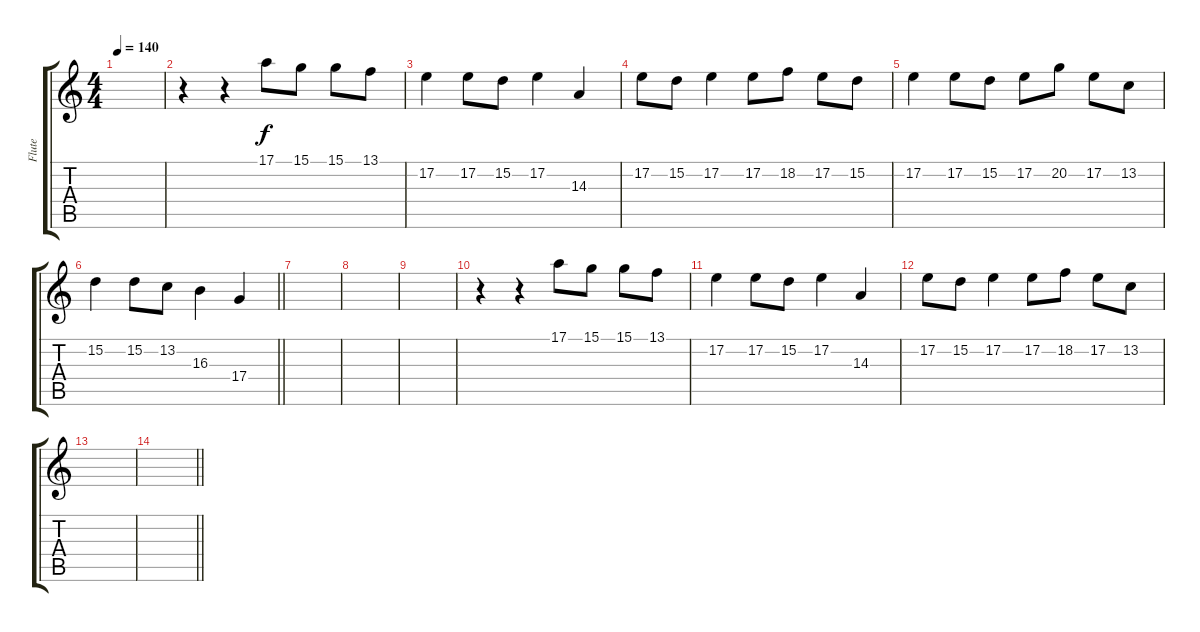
\track ("Flute" "Flute") {instrument recorder}
\staff {score tabs}
\tuning (E4 B3 G3 D3 A2 E2) {hide}
\ts (4 4)
\tempo 140
\clef g2
\ks c
|
r.4 r.4 17.1.8 15.1.8 15.1.8 13.1.8 |
17.2.4 17.2.8 15.2.8 17.2.4 14.3.4 |
17.2.8 15.2.8 17.2.4 17.2.8 18.2.8 17.2.8 15.2.8 |
17.2.4 17.2.8 15.2.8 17.2.8 20.2.8 17.2.8 13.2.8 |
\barLineRight lightlight
15.2.4 15.2.8 13.2.8 16.3.4 17.4.4 |
|
|
|
r.4 r.4 17.1.8 15.1.8 15.1.8 13.1.8 |
17.2.4 17.2.8 15.2.8 17.2.4 14.3.4 |
17.2.8 15.2.8 17.2.4 17.2.8 18.2.8 17.2.8 13.2.8 |
|
\barLineRight lightlight
